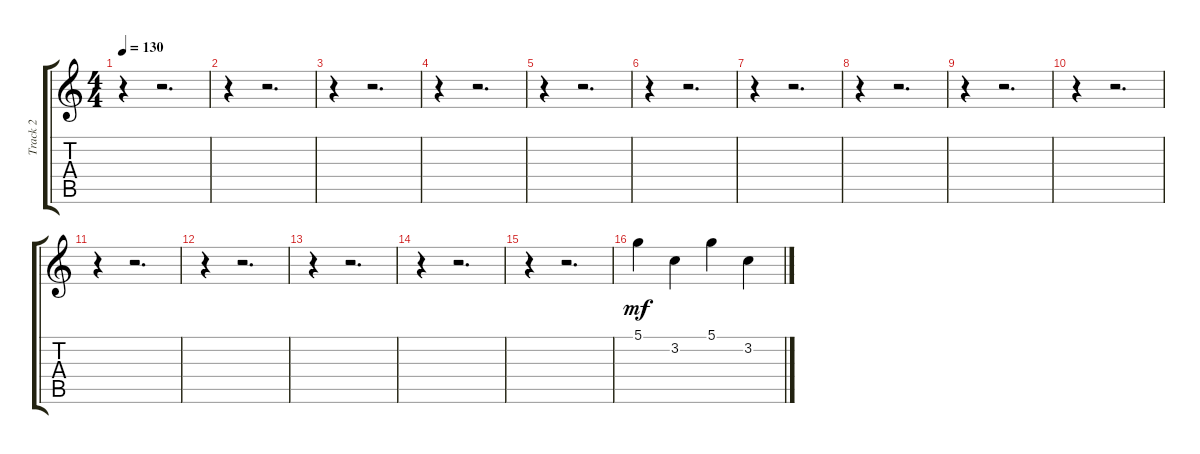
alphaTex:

\track ("Track 2" "Track 2") {mute instrument acousticguitarsteel}
\staff {score tabs}
\tuning (D4 A3 F3 C3 G2 C2) {hide}
\ts (4 4)
\tempo 130
\clef g2
\ks c
r.4{dy f} r.2{d} |
r.4 r.2{d} |
r.4 r.2{d} |
r.4 r.2{d} |
r.4 r.2{d} |
r.4 r.2{d} |
r.4 r.2{d} |
r.4 r.2{d} |
r.4 r.2{d} |
r.4 r.2{d} |
r.4 r.2{d} |
r.4 r.2{d} |
r.4 r.2{d} |
r.4 r.2{d} |
r.4 r.2{d} |
5.1.4{dy mf} 3.2.4 5.1.4 3.2.4
